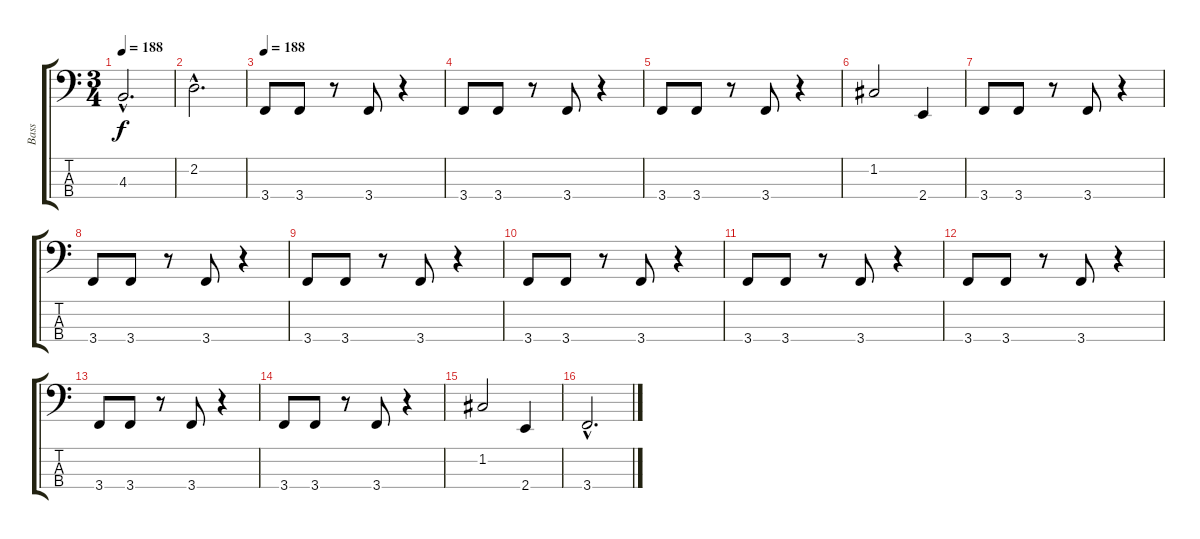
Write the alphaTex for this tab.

\track ("Bass" "Bass") {instrument electricbassfinger}
\staff {score tabs}
\tuning (F2 C2 G1 D1) {hide}
\ts (3 4)
\tempo 188
\clef f4
\ks c
4.3{hac}.2{d dy f} |
2.2{hac}.2{d} |
\tempo 188
3.4.8 3.4.8 r.8 3.4.8 r.4 |
3.4.8 3.4.8 r.8 3.4.8 r.4 |
3.4.8 3.4.8 r.8 3.4.8 r.4 |
1.2.2 2.4.4 |
3.4.8 3.4.8 r.8 3.4.8 r.4 |
3.4.8 3.4.8 r.8 3.4.8 r.4 |
3.4.8 3.4.8 r.8 3.4.8 r.4 |
3.4.8 3.4.8 r.8 3.4.8 r.4 |
3.4.8 3.4.8 r.8 3.4.8 r.4 |
3.4.8 3.4.8 r.8 3.4.8 r.4 |
3.4.8 3.4.8 r.8 3.4.8 r.4 |
3.4.8 3.4.8 r.8 3.4.8 r.4 |
1.2.2 2.4.4 |
3.4{hac}.2{d}
